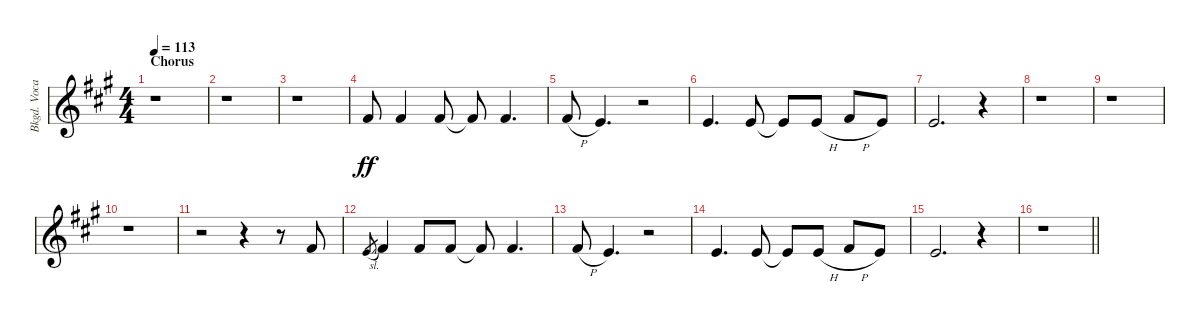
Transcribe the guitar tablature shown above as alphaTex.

\track ("Bkgd. Vocal 2" "Bkgd. Voca") {instrument lead6voice}
\staff {score}
\tuning (E4 B3 G3 D3 A2 E2) {hide}
\ts (4 4)
\section ("" "Chorus")
\tempo 113
\clef g2
\ks f#minor
r.1{dy ff} |
r.1 |
r.1 |
7.2.8 7.2.4 7.2.8 7.2{t}.8 7.2.4{d} |
7.2{h}.8 5.2.4{d} r.2 |
9.3.4{d} 9.3.8 9.3{t}.8 9.3{h}.8 11.3{h}.8 9.3.8 |
5.2.2{d} r.4 |
r.1 |
r.1 |
r.1 |
r.2 r.4 r.8 7.2.8 |
5.2{sl}.8{gr} 7.2.4 7.2.8 7.2.8 7.2{t}.8 7.2.4{d} |
7.2{h}.8 5.2.4{d} r.2 |
5.2.4{d} 5.2.8 5.2{t}.8 5.2{h}.8 7.2{h}.8 5.2.8 |
5.2.2{d} r.4 |
\barLineRight lightlight
r.1
